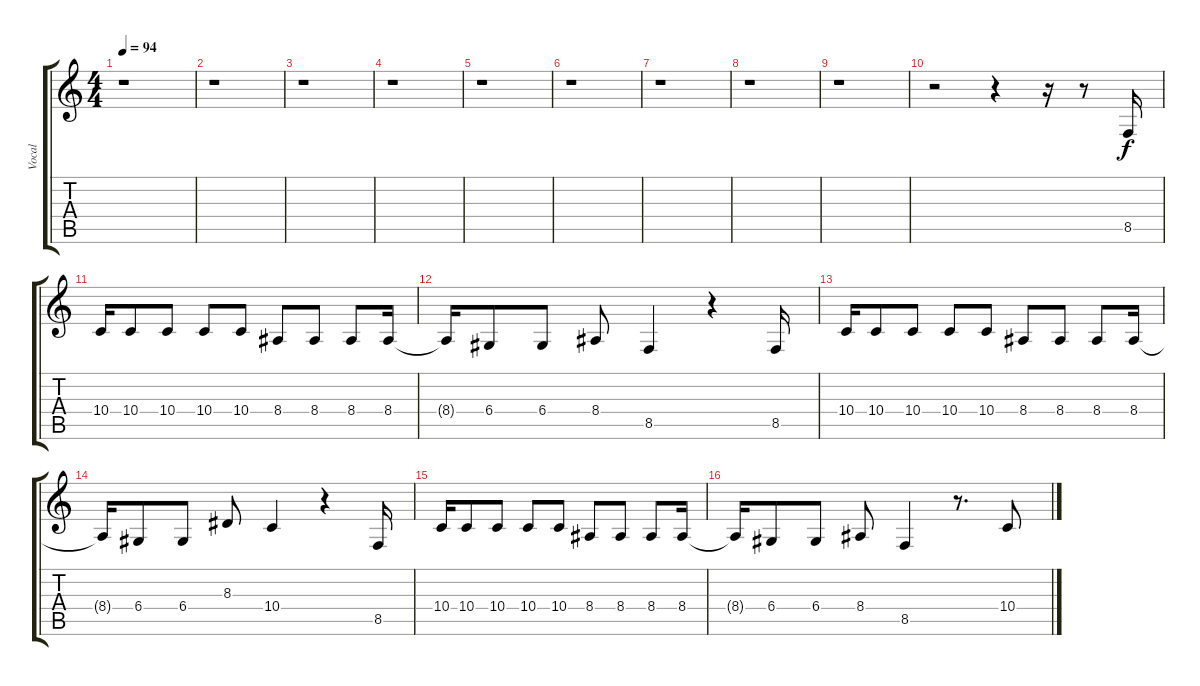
\track ("Vocal" "Vocal") {instrument bassoon}
\staff {score tabs}
\tuning (E4 B3 G3 D3 A2 E2) {hide}
\ts (4 4)
\tempo 94
\clef g2
\ks c
r.1{dy f instrument bassoon} |
r.1 |
r.1 |
r.1 |
r.1 |
r.1 |
r.1 |
r.1 |
r.1 |
r.2 r.4 r.16 r.8 8.5.16 |
10.4.16 10.4.8 10.4.8 10.4.8 10.4.8 8.4.8 8.4.8 8.4.8 8.4.16 |
8.4{t}.16 6.4.8 6.4.8 8.4.8 8.5.4 r.4 8.5.16 |
10.4.16 10.4.8 10.4.8 10.4.8 10.4.8 8.4.8 8.4.8 8.4.8 8.4.16 |
8.4{t}.16 6.4.8 6.4.8 8.3.8 10.4.4 r.4 8.5.16 |
10.4.16 10.4.8 10.4.8 10.4.8 10.4.8 8.4.8 8.4.8 8.4.8 8.4.16 |
8.4{t}.16 6.4.8 6.4.8 8.4.8 8.5.4 r.8{d} 10.4.8
